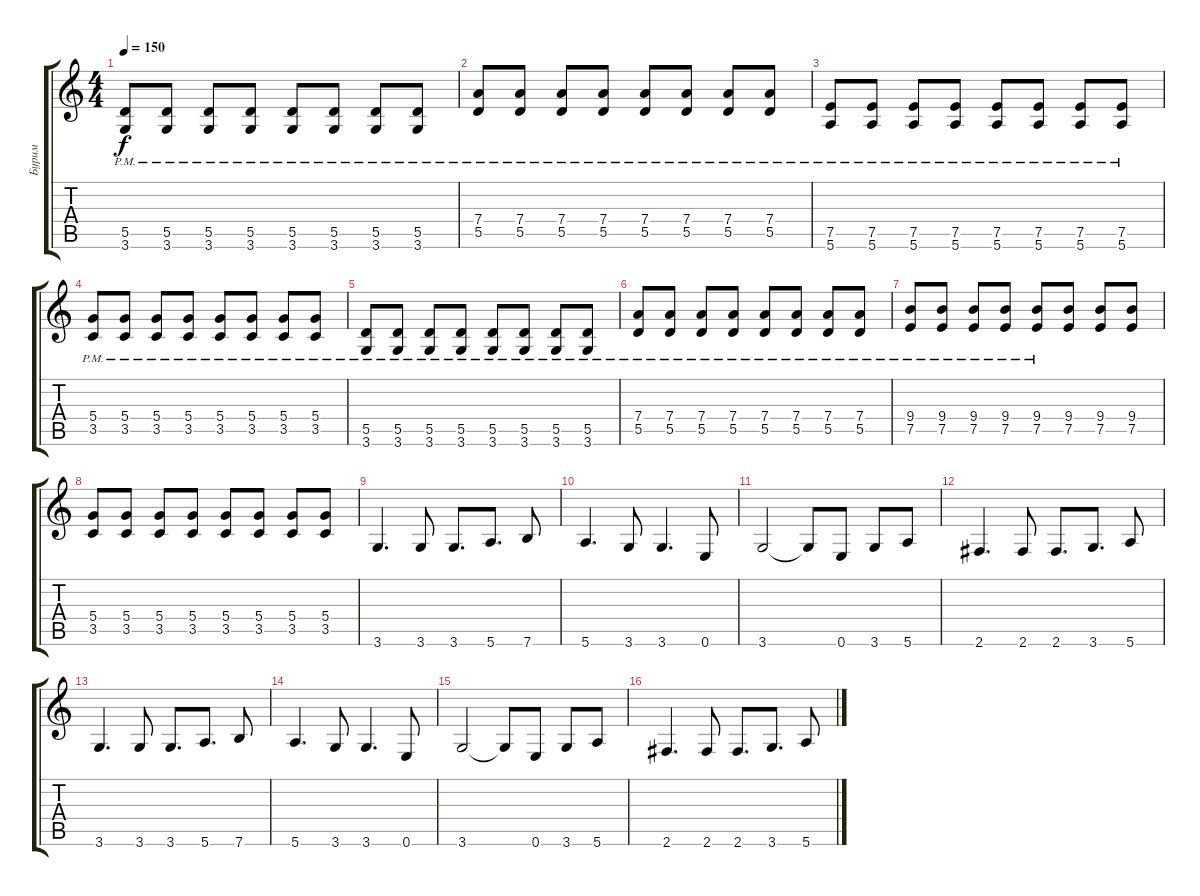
\track ("Бурим" "Бурим") {instrument distortionguitar}
\staff {score tabs}
\tuning (E4 B3 G3 D3 A2 E2) {hide}
\ts (4 4)
\tempo 150
\clef g2
\ks c
(5.5{pm} 3.6{pm}).8{dy f} (5.5{pm} 3.6{pm}).8 (5.5{pm} 3.6{pm}).8 (5.5{pm} 3.6{pm}).8 (5.5{pm} 3.6{pm}).8 (5.5{pm} 3.6{pm}).8 (5.5{pm} 3.6{pm}).8 (5.5{pm} 3.6{pm}).8 |
(7.4{pm} 5.5{pm}).8 (7.4{pm} 5.5{pm}).8 (7.4{pm} 5.5{pm}).8 (7.4{pm} 5.5{pm}).8 (7.4{pm} 5.5{pm}).8 (7.4{pm} 5.5{pm}).8 (7.4{pm} 5.5{pm}).8 (7.4{pm} 5.5{pm}).8 |
(7.5{pm} 5.6{pm}).8 (7.5{pm} 5.6{pm}).8 (7.5{pm} 5.6{pm}).8 (7.5{pm} 5.6{pm}).8 (7.5{pm} 5.6{pm}).8 (7.5{pm} 5.6{pm}).8 (7.5{pm} 5.6{pm}).8 (7.5{pm} 5.6{pm}).8 |
(5.4{pm} 3.5{pm}).8 (5.4{pm} 3.5{pm}).8 (5.4{pm} 3.5{pm}).8 (5.4{pm} 3.5{pm}).8 (5.4{pm} 3.5{pm}).8 (5.4{pm} 3.5{pm}).8 (5.4{pm} 3.5{pm}).8 (5.4{pm} 3.5{pm}).8 |
(5.5{pm} 3.6{pm}).8 (5.5{pm} 3.6{pm}).8 (5.5{pm} 3.6{pm}).8 (5.5{pm} 3.6{pm}).8 (5.5{pm} 3.6{pm}).8 (5.5{pm} 3.6{pm}).8 (5.5{pm} 3.6{pm}).8 (5.5{pm} 3.6{pm}).8 |
(7.4{pm} 5.5{pm}).8 (7.4{pm} 5.5{pm}).8 (7.4{pm} 5.5{pm}).8 (7.4{pm} 5.5{pm}).8 (7.4{pm} 5.5{pm}).8 (7.4{pm} 5.5{pm}).8 (7.4{pm} 5.5{pm}).8 (7.4{pm} 5.5{pm}).8 |
(9.4{pm} 7.5{pm}).8 (9.4{pm} 7.5{pm}).8 (9.4{pm} 7.5{pm}).8 (9.4{pm} 7.5{pm}).8 (9.4{pm} 7.5{pm}).8 (9.4 7.5).8 (9.4 7.5).8 (9.4 7.5).8 |
(5.4 3.5).8 (5.4 3.5).8 (5.4 3.5).8 (5.4 3.5).8 (5.4 3.5).8 (5.4 3.5).8 (5.4 3.5).8 (5.4 3.5).8 |
3.6.4{d} 3.6.8 3.6.8{d} 5.6.8{d} 7.6.8 |
5.6.4{d} 3.6.8 3.6.4{d} 0.6.8 |
3.6.2 3.6{t}.8 0.6.8 3.6.8 5.6.8 |
2.6.4{d} 2.6.8 2.6.8{d} 3.6.8{d} 5.6.8 |
3.6.4{d} 3.6.8 3.6.8{d} 5.6.8{d} 7.6.8 |
5.6.4{d} 3.6.8 3.6.4{d} 0.6.8 |
3.6.2 3.6{t}.8 0.6.8 3.6.8 5.6.8 |
2.6.4{d} 2.6.8 2.6.8{d} 3.6.8{d} 5.6.8
